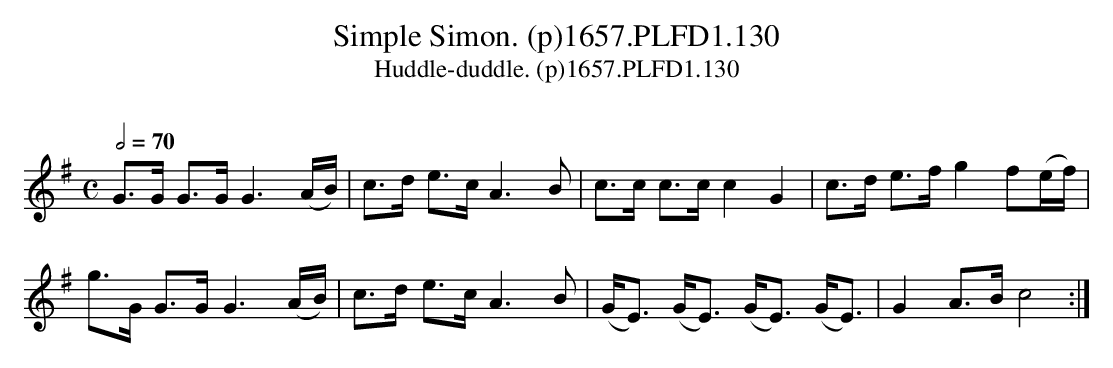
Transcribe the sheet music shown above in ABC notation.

X:1
T:Simple Simon. (p)1657.PLFD1.130
T:Huddle-duddle. (p)1657.PLFD1.130
M:C
L:1/8
Q:1/2=70
O:
K:G
G>G G>G G3 (A/B/)|c>d e>c A3B|c>c c>c c2G2|c>d e>f g2 f(e/f/)|
g>G G>G G3(A/B/)|c>d e>c A3B|(G<E) (G<E) (G<E) (G<E)|G2A>Bc4:|
